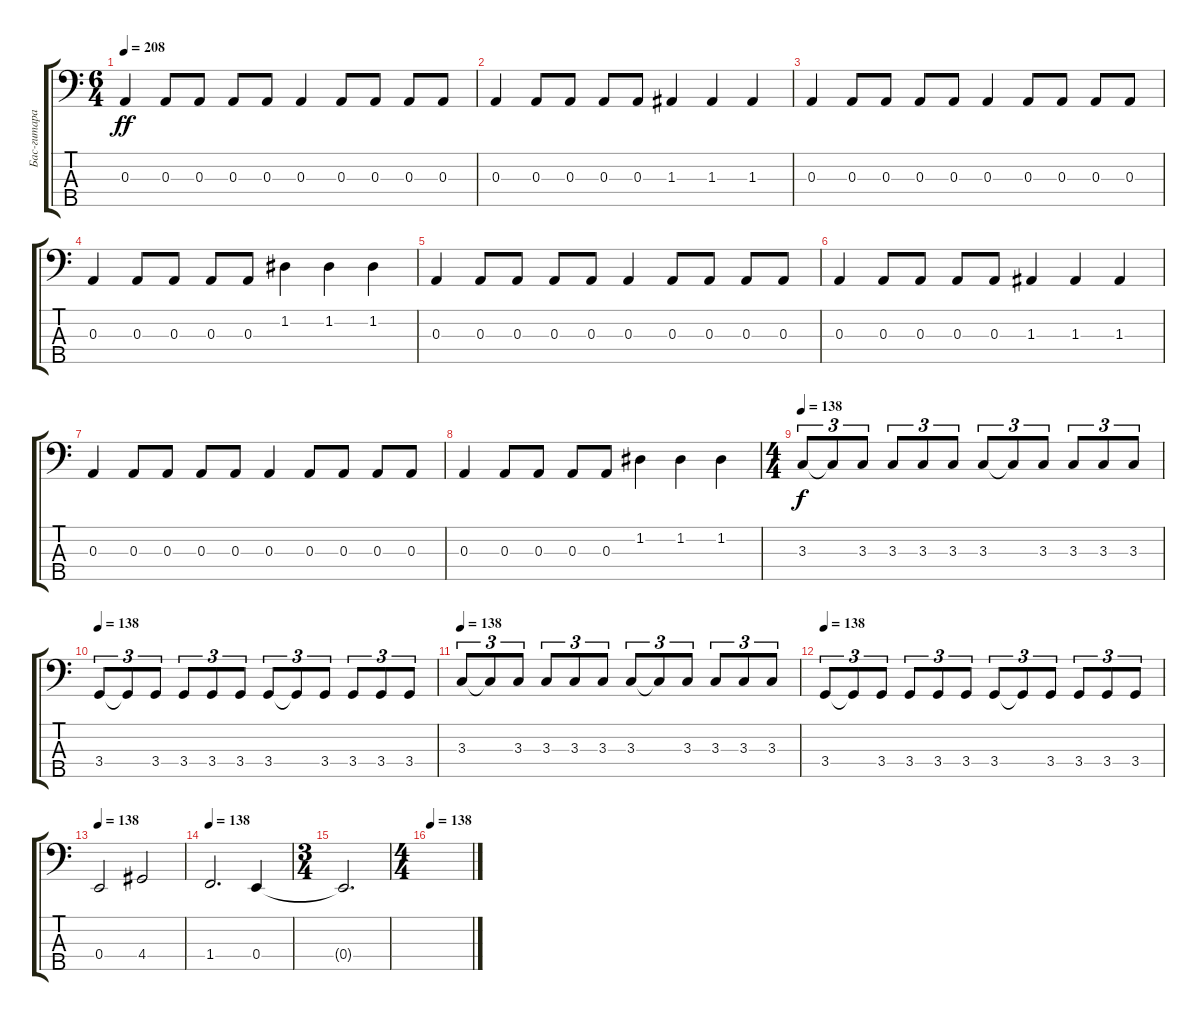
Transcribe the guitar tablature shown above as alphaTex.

\track ("Бас-гитара (Нагаш)" "Бас-гитара") {instrument electricbassfinger}
\staff {score tabs}
\tuning (G2 D2 A1 E1 B0) {hide}
\ts (6 4)
\tempo 208
\clef f4
\ks c
0.3.4{dy ff} 0.3.8 0.3.8 0.3.8 0.3.8 0.3.4 0.3.8 0.3.8 0.3.8 0.3.8 |
0.3.4 0.3.8 0.3.8 0.3.8 0.3.8 1.3.4 1.3.4 1.3.4 |
0.3.4 0.3.8 0.3.8 0.3.8 0.3.8 0.3.4 0.3.8 0.3.8 0.3.8 0.3.8 |
0.3.4 0.3.8 0.3.8 0.3.8 0.3.8 1.2.4 1.2.4 1.2.4 |
0.3.4 0.3.8 0.3.8 0.3.8 0.3.8 0.3.4 0.3.8 0.3.8 0.3.8 0.3.8 |
0.3.4 0.3.8 0.3.8 0.3.8 0.3.8 1.3.4 1.3.4 1.3.4 |
0.3.4 0.3.8 0.3.8 0.3.8 0.3.8 0.3.4 0.3.8 0.3.8 0.3.8 0.3.8 |
0.3.4 0.3.8 0.3.8 0.3.8 0.3.8 1.2.4 1.2.4 1.2.4 |
\ts (4 4)
\tempo 138
3.3.8{tu (3 2) dy f} 3.3{t}.8{tu (3 2)} 3.3.8{tu (3 2)} 3.3.8{tu (3 2)} 3.3.8{tu (3 2)} 3.3.8{tu (3 2)} 3.3.8{tu (3 2)} 3.3{t}.8{tu (3 2)} 3.3.8{tu (3 2)} 3.3.8{tu (3 2)} 3.3.8{tu (3 2)} 3.3.8{tu (3 2)} |
\tempo 138
3.4.8{tu (3 2)} 3.4{t}.8{tu (3 2)} 3.4.8{tu (3 2)} 3.4.8{tu (3 2)} 3.4.8{tu (3 2)} 3.4.8{tu (3 2)} 3.4.8{tu (3 2)} 3.4{t}.8{tu (3 2)} 3.4.8{tu (3 2)} 3.4.8{tu (3 2)} 3.4.8{tu (3 2)} 3.4.8{tu (3 2)} |
\tempo 138
3.3.8{tu (3 2)} 3.3{t}.8{tu (3 2)} 3.3.8{tu (3 2)} 3.3.8{tu (3 2)} 3.3.8{tu (3 2)} 3.3.8{tu (3 2)} 3.3.8{tu (3 2)} 3.3{t}.8{tu (3 2)} 3.3.8{tu (3 2)} 3.3.8{tu (3 2)} 3.3.8{tu (3 2)} 3.3.8{tu (3 2)} |
\tempo 138
3.4.8{tu (3 2)} 3.4{t}.8{tu (3 2)} 3.4.8{tu (3 2)} 3.4.8{tu (3 2)} 3.4.8{tu (3 2)} 3.4.8{tu (3 2)} 3.4.8{tu (3 2)} 3.4{t}.8{tu (3 2)} 3.4.8{tu (3 2)} 3.4.8{tu (3 2)} 3.4.8{tu (3 2)} 3.4.8{tu (3 2)} |
\tempo 138
0.4.2 4.4.2 |
\tempo 138
1.4.2{d} 0.4.4 |
\ts (3 4)
0.4{t}.2{d} |
\ts (4 4)
\tempo 138
